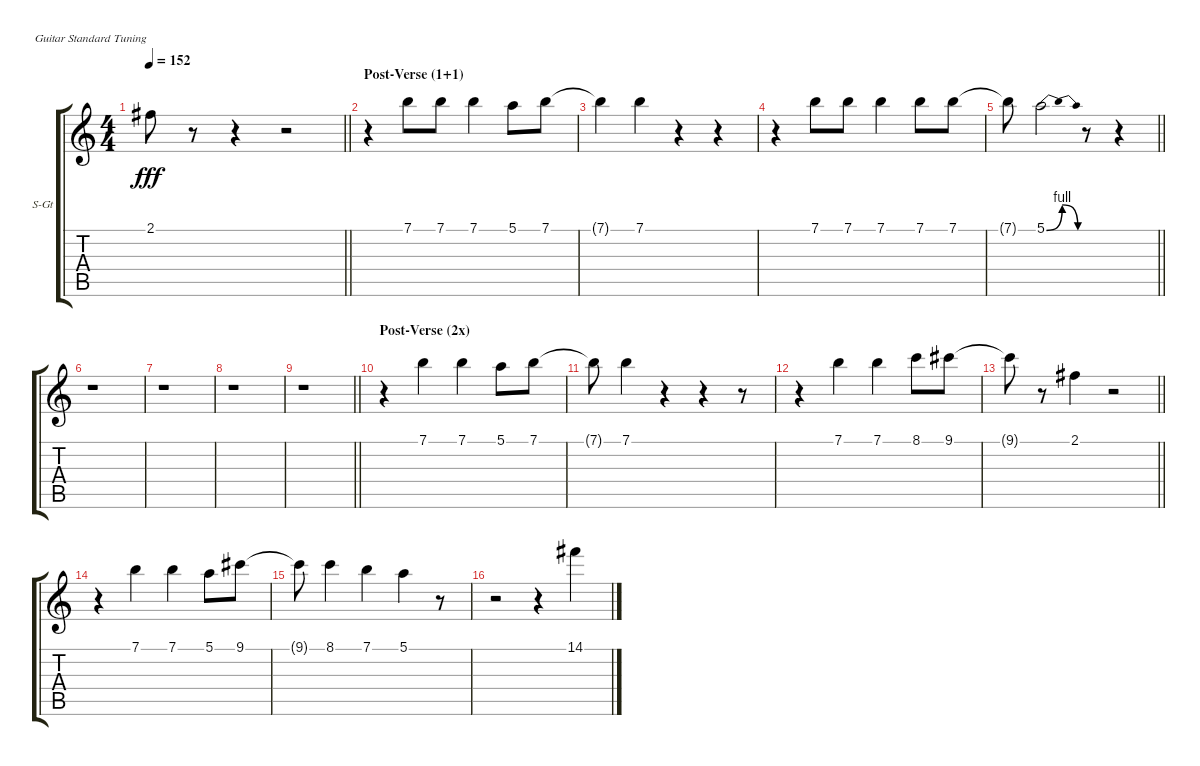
\bracketExtendMode groupsimilarinstruments
\firstSystemTrackNameOrientation horizontal
\otherSystemsTrackNameOrientation horizontal
\track ("Voice" "S-Gt") {instrument lead1square}
\staff {score tabs}
\tuning (E4 B3 G3 D3 A2 E2)
\displaytranspose 12
\ts (4 4)
\tempo 152
\clef g2
\barLineRight lightlight
\ks c
2.1{t}.8{dy fff} r.8 r.4 r.2 |
\section ("" "Post-Verse (1+1)")
r.4 7.1.8 7.1.8 7.1.4 5.1.8 7.1.8 |
7.1{t}.4 7.1.4 r.4 r.4 |
r.4 7.1.8 7.1.8 7.1.4 7.1.8 7.1.8 |
\barLineRight lightlight
7.1{t}.8 5.1{be (bendrelease 0 0 30 4 30 4 60 0)}.2 r.8 r.4 |
r.1 |
r.1 |
r.1 |
\barLineRight lightlight
r.1 |
\section ("" "Post-Verse (2x)")
r.4 7.1.4 7.1.4 5.1.8 7.1.8 |
7.1{t}.8 7.1.4 r.4 r.4 r.8 |
r.4 7.1.4 7.1.4 8.1.8 9.1.8 |
\barLineRight lightlight
9.1{t}.8 r.8 2.1.4 r.2 |
r.4 7.1.4 7.1.4 5.1.8 9.1.8 |
9.1{t}.8 8.1.4 7.1.4 5.1.4 r.8 |
r.2 r.4 14.1.4
